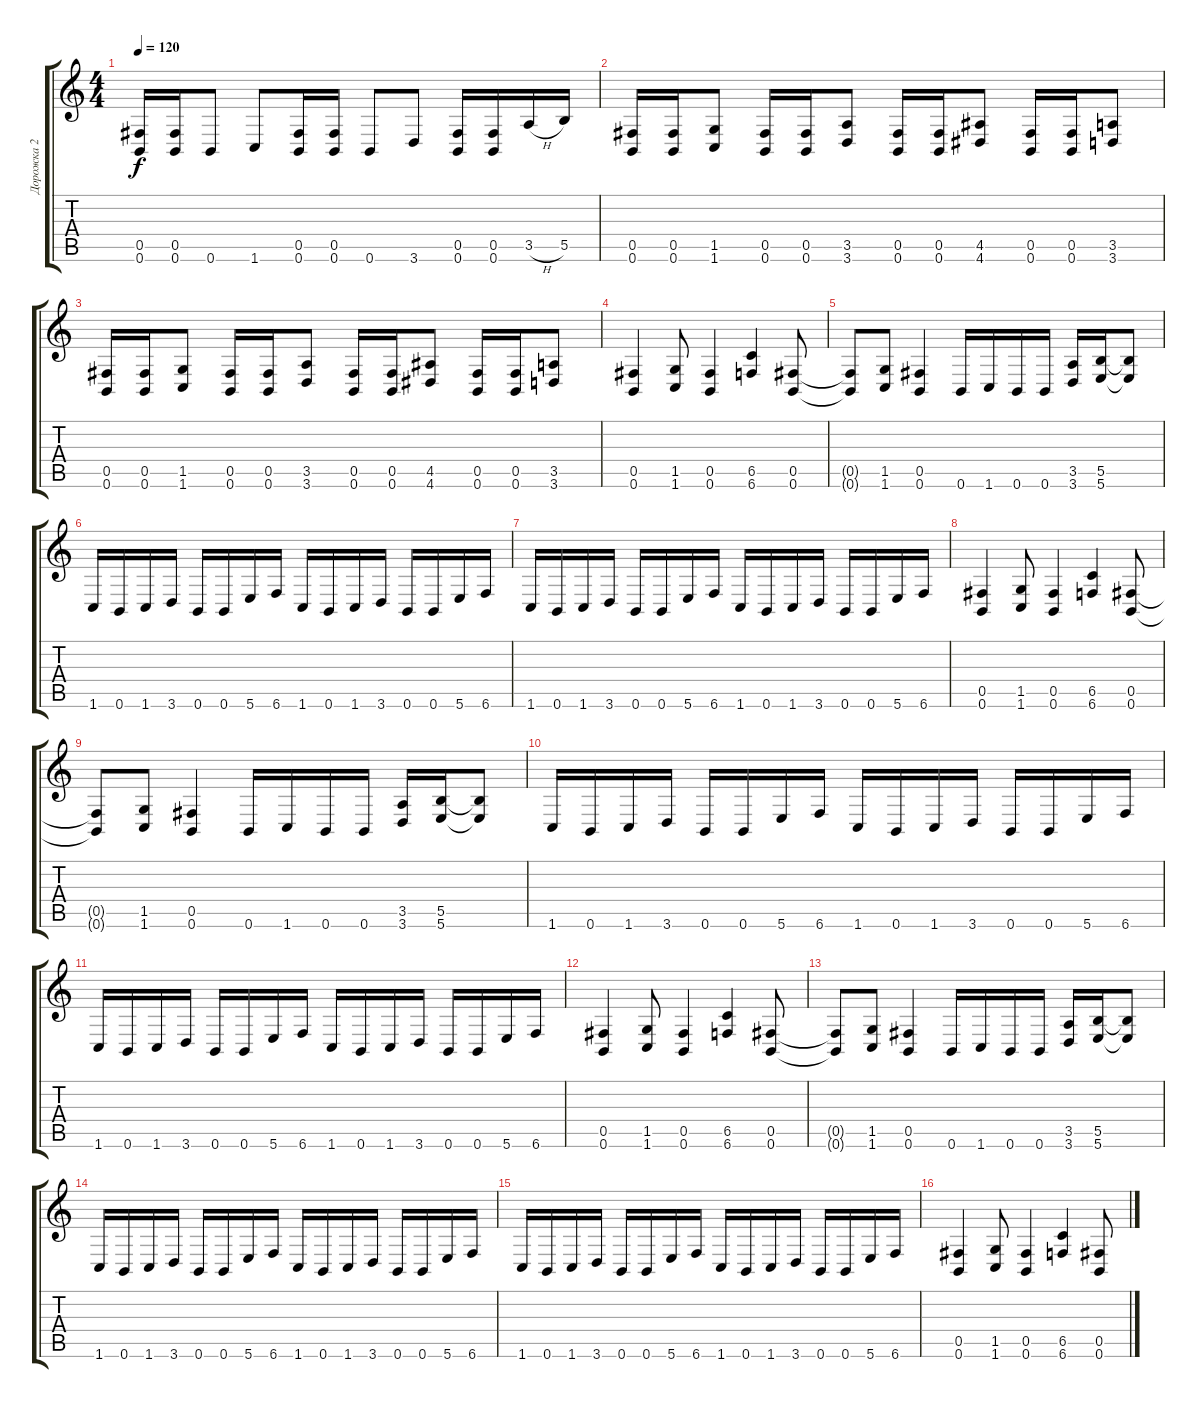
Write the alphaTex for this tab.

\track ("Дорожка 2" "Дорожка 2") {instrument distortionguitar}
\staff {score tabs}
\tuning (Db4 Ab3 E3 B2 Gb2 B1) {hide}
\ts (4 4)
\tempo 120
\clef g2
\ks c
(0.5 0.6).16{dy f} (0.5 0.6).16 0.6.8 1.6.8 (0.5 0.6).16 (0.5 0.6).16 0.6.8 3.6.8 (0.5 0.6).16 (0.5 0.6).16 3.5{h}.16 5.5.16 |
(0.5 0.6).16 (0.5 0.6).16 (1.5 1.6).8 (0.5 0.6).16 (0.5 0.6).16 (3.5 3.6).8 (0.5 0.6).16 (0.5 0.6).16 (4.5 4.6).8 (0.5 0.6).16 (0.5 0.6).16 (3.5 3.6).8 |
(0.5 0.6).16 (0.5 0.6).16 (1.5 1.6).8 (0.5 0.6).16 (0.5 0.6).16 (3.5 3.6).8 (0.5 0.6).16 (0.5 0.6).16 (4.5 4.6).8 (0.5 0.6).16 (0.5 0.6).16 (3.5 3.6).8 |
(0.5 0.6).4 (1.5 1.6).8 (0.5 0.6).4 (6.5 6.6).4 (0.5 0.6).8 |
(0.5{t} 0.6{t}).8 (1.5 1.6).8 (0.5 0.6).4 0.6.16 1.6.16 0.6.16 0.6.16 (3.5 3.6).16 (5.5 5.6).16 (5.5{t} 5.6{t}).8 |
1.6.16 0.6.16 1.6.16 3.6.16 0.6.16 0.6.16 5.6.16 6.6.16 1.6.16 0.6.16 1.6.16 3.6.16 0.6.16 0.6.16 5.6.16 6.6.16 |
1.6.16 0.6.16 1.6.16 3.6.16 0.6.16 0.6.16 5.6.16 6.6.16 1.6.16 0.6.16 1.6.16 3.6.16 0.6.16 0.6.16 5.6.16 6.6.16 |
(0.5 0.6).4 (1.5 1.6).8 (0.5 0.6).4 (6.5 6.6).4 (0.5 0.6).8 |
(0.5{t} 0.6{t}).8 (1.5 1.6).8 (0.5 0.6).4 0.6.16 1.6.16 0.6.16 0.6.16 (3.5 3.6).16 (5.5 5.6).16 (5.5{t} 5.6{t}).8 |
1.6.16 0.6.16 1.6.16 3.6.16 0.6.16 0.6.16 5.6.16 6.6.16 1.6.16 0.6.16 1.6.16 3.6.16 0.6.16 0.6.16 5.6.16 6.6.16 |
1.6.16 0.6.16 1.6.16 3.6.16 0.6.16 0.6.16 5.6.16 6.6.16 1.6.16 0.6.16 1.6.16 3.6.16 0.6.16 0.6.16 5.6.16 6.6.16 |
(0.5 0.6).4 (1.5 1.6).8 (0.5 0.6).4 (6.5 6.6).4 (0.5 0.6).8 |
(0.5{t} 0.6{t}).8 (1.5 1.6).8 (0.5 0.6).4 0.6.16 1.6.16 0.6.16 0.6.16 (3.5 3.6).16 (5.5 5.6).16 (5.5{t} 5.6{t}).8 |
1.6.16 0.6.16 1.6.16 3.6.16 0.6.16 0.6.16 5.6.16 6.6.16 1.6.16 0.6.16 1.6.16 3.6.16 0.6.16 0.6.16 5.6.16 6.6.16 |
1.6.16 0.6.16 1.6.16 3.6.16 0.6.16 0.6.16 5.6.16 6.6.16 1.6.16 0.6.16 1.6.16 3.6.16 0.6.16 0.6.16 5.6.16 6.6.16 |
(0.5 0.6).4 (1.5 1.6).8 (0.5 0.6).4 (6.5 6.6).4 (0.5 0.6).8
